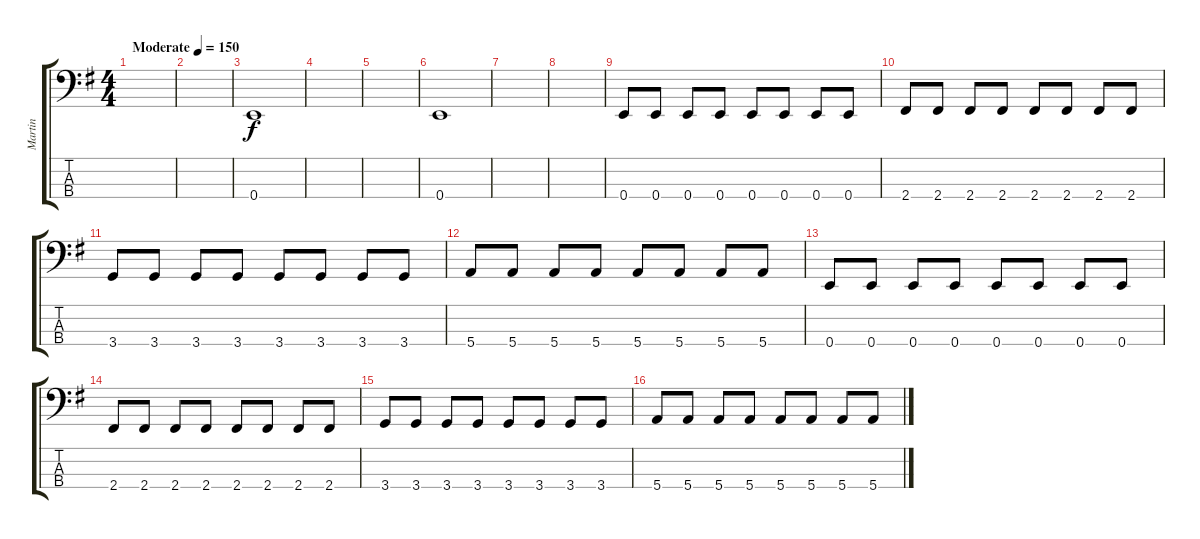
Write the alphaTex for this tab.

\track ("Martin" "Martin") {instrument electricbasspick}
\staff {score tabs}
\tuning (G2 D2 A1 E1) {hide}
\ts (4 4)
\tempo (150 "Moderate")
\clef f4
\ks eminor
|
|
0.4.1 |
|
|
0.4.1 |
|
|
0.4.8 0.4.8 0.4.8 0.4.8 0.4.8 0.4.8 0.4.8 0.4.8 |
2.4.8 2.4.8 2.4.8 2.4.8 2.4.8 2.4.8 2.4.8 2.4.8 |
3.4.8 3.4.8 3.4.8 3.4.8 3.4.8 3.4.8 3.4.8 3.4.8 |
5.4.8 5.4.8 5.4.8 5.4.8 5.4.8 5.4.8 5.4.8 5.4.8 |
0.4.8 0.4.8 0.4.8 0.4.8 0.4.8 0.4.8 0.4.8 0.4.8 |
2.4.8 2.4.8 2.4.8 2.4.8 2.4.8 2.4.8 2.4.8 2.4.8 |
3.4.8 3.4.8 3.4.8 3.4.8 3.4.8 3.4.8 3.4.8 3.4.8 |
5.4.8 5.4.8 5.4.8 5.4.8 5.4.8 5.4.8 5.4.8 5.4.8
